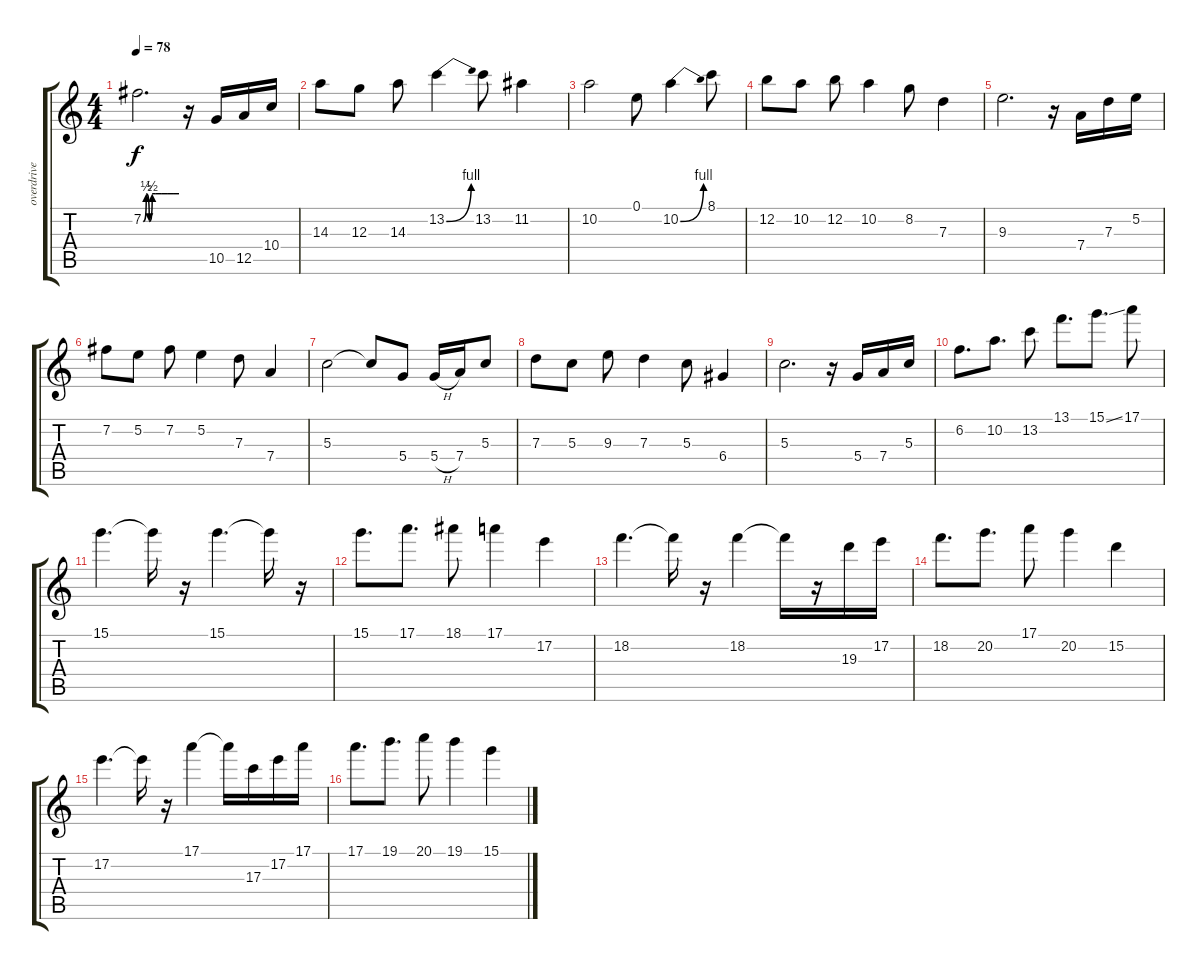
\track ("overdrive gt." "overdrive ") {instrument overdrivenguitar}
\staff {score tabs}
\tuning (E4 B3 G3 D3 A2 E2) {hide}
\ts (4 4)
\tempo 78
\clef g2
\ks c
7.2{be (custom 0 0 5 2 10 0 15 2 20 2 30 2 40 2 50 2 60 2)}.2{d dy f} r.16 10.5.16 12.5.16 10.4.16 |
14.3.8 12.3.8 14.3.8 13.2{be (bend 0 0 60 4)}.4 13.2.8 11.2.4 |
10.2.2 0.1.8 10.2{be (bend 0 0 60 4)}.4 8.1.8 |
12.2.8 10.2.8 12.2.8 10.2.4 8.2.8 7.3.4 |
9.3.2{d} r.16 7.4.16 7.3.16 5.2.16 |
7.2.8 5.2.8 7.2.8 5.2.4 7.3.8 7.4.4 |
5.3.2 5.3{t}.8 5.4.8 5.4{h}.16 7.4.16 5.3.8 |
7.3.8 5.3.8 9.3.8 7.3.4 5.3.8 6.4.4 |
5.3.2{d} r.16 5.4.16 7.4.16 5.3.16 |
6.2.8{d} 10.2.8{d} 13.2.8 13.1.8{d} 15.1{ss}.8{d} 17.1.8 |
15.1.4{d} 15.1{t}.16 r.16 15.1.4{d} 15.1{t}.16 r.16 |
15.1.8{d} 17.1.8{d} 18.1.8 17.1.4 17.2.4 |
18.2.4{d} 18.2{t}.16 r.16 18.2.4 18.2{t}.16 r.16 19.3.16 17.2.16 |
18.2.8{d} 20.2.8{d} 17.1.8 20.2.4 15.2.4 |
17.2.4{d} 17.2{t}.16 r.16 17.1.4 17.1{t}.16 17.3.16 17.2.16 17.1.16 |
17.1.8{d} 19.1.8{d} 20.1.8 19.1.4 15.1.4
